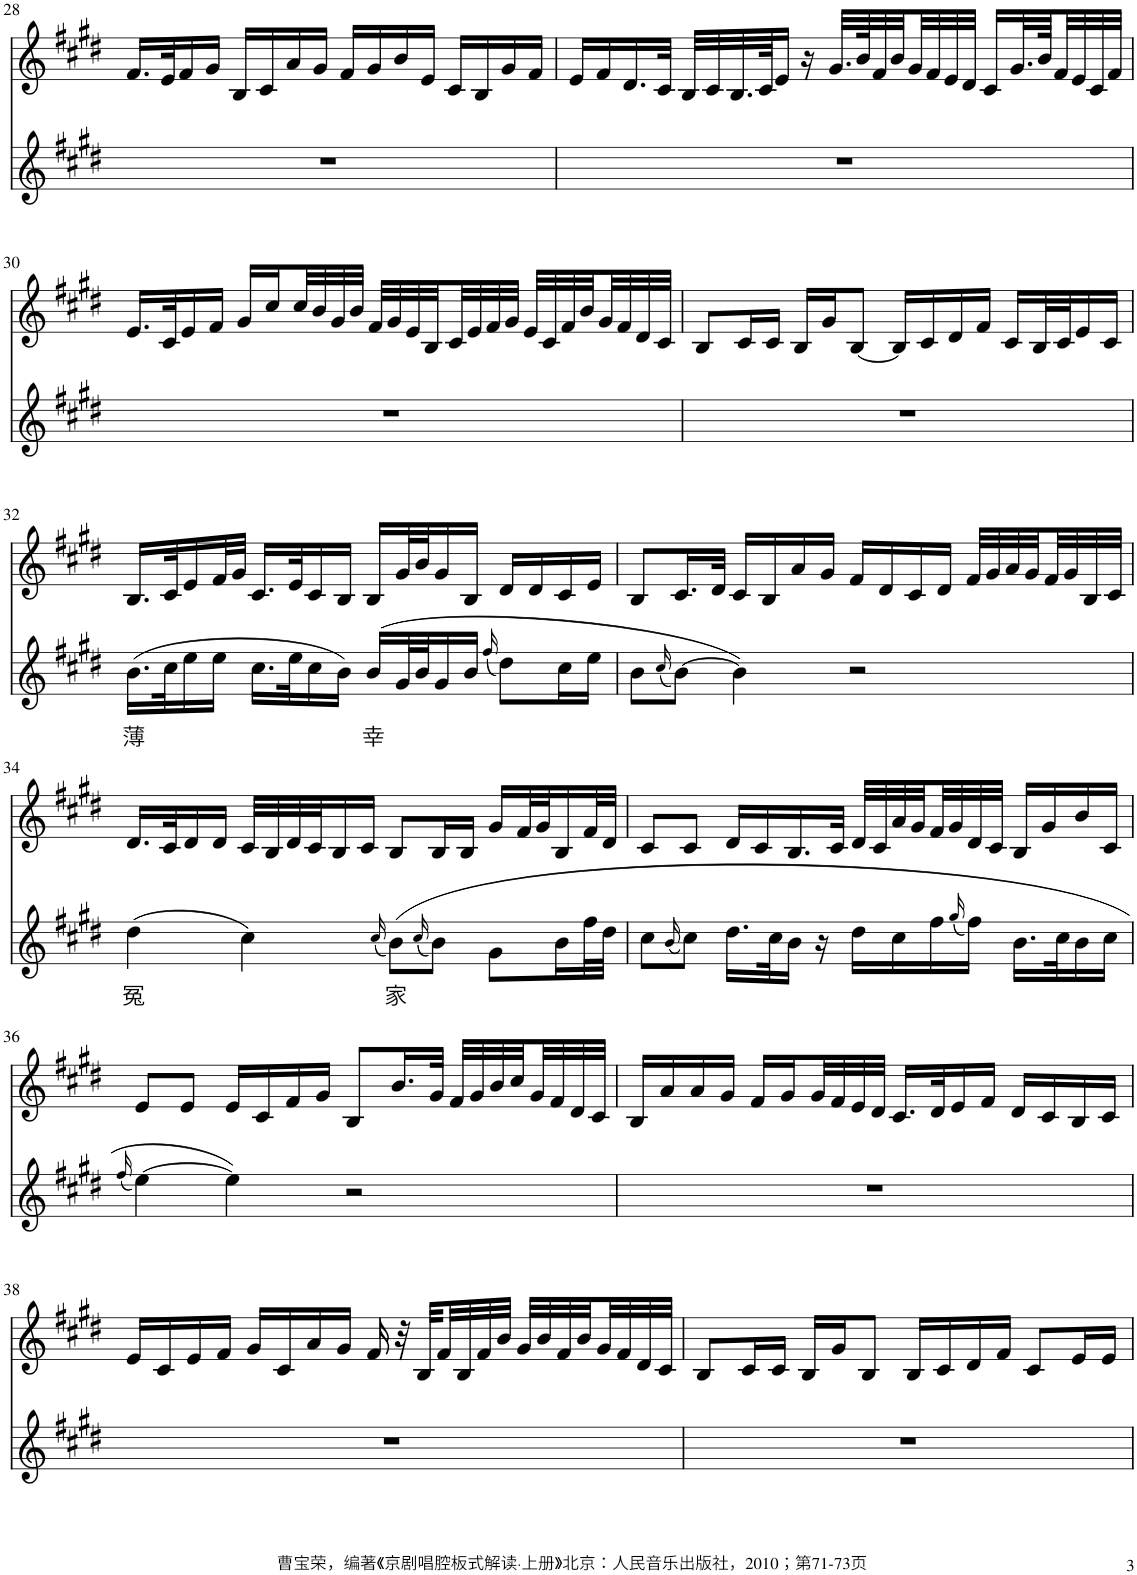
**kern	**text	**kern
*part2	*part2	*part1
*staff2	*staff2	*staff1
*I"Piano	*	*I"Piano
*I'Pno	*	*I'Pno
!!LO:PB:g=z
*clefG2	*	*clefG2
*k[f#c#g#d#]	*	*k[f#c#g#d#]
*M4/4	*	*M4/4
=28	=28	=28
1r	.	16.f#/LL
.	.	32e/K
.	.	16f#/
.	.	16g#/JJ
.	.	16B/LL
.	.	16c#/
.	.	16a/
.	.	16g#/JJ
.	.	16f#/LL
.	.	16g#/
.	.	16b/
.	.	16e/JJ
.	.	16c#/LL
.	.	16B/
.	.	16g#/
.	.	16f#/JJ
=29	=29	=29
1r	.	16e/LL
.	.	16f#/
.	.	16.d#/
.	.	32c#/JJk
.	.	32B/LLL
.	.	32c#/
.	.	32.B/
.	.	64c#/JK
.	.	16e/JJ
.	.	16r
.	.	32.g#/LLL
.	.	64b/K
.	.	32f#/
.	.	32b/
.	.	32g#/
.	.	32f#/
.	.	32e/
.	.	32d#/JJJ
.	.	16c#/LL
.	.	32.g#/L
.	.	64b/K
.	.	32f#/
.	.	32e/
.	.	32c#/
.	.	32f#/JJJ
!!LO:LB:g=z
=30	=30	=30
1r	.	16.e/LL
.	.	32c#/K
.	.	16e/
.	.	16f#/JJ
.	.	16g#/LL
.	.	16cc#/
.	.	32cc#/L
.	.	32b/
.	.	32g#/
.	.	32b/JJJ
.	.	32f#/LLL
.	.	32g#/
.	.	32e/
.	.	32B/
.	.	32c#/
.	.	32e/
.	.	32f#/
.	.	32g#/JJJ
.	.	32e/LLL
.	.	32c#/
.	.	32f#/
.	.	32b/
.	.	32g#/
.	.	32f#/
.	.	32d#/
.	.	32c#/JJJ
=31	=31	=31
1r	.	8B/L
.	.	16c#/L
.	.	16c#/JJ
.	.	16B/LL
.	.	16g#/J
.	.	[8B/J
.	.	16B/LL]
.	.	16c#/
.	.	16d#/
.	.	16f#/JJ
.	.	16c#/LL
.	.	32B/L
.	.	32c#/J
.	.	16e/
.	.	16c#/JJ
!!LO:LB:g=z
=32	=32	=32
!	!LO:LY:b	!
(16.b\LL	薄	16.B/LL
32cc#\K	.	32c#/K
16ee\	.	16e/
16ee\JJ	.	32f#/L
.	.	32g#/JJJ
16.cc#\LL	.	16.c#/LL
32ee\K	.	32e/K
16cc#\	.	16c#/
16b\JJ)	.	16B/JJ
!	!LO:LY:b	!
(16b/LL	幸	16B/LL
32g#/L	.	32g#/L
32b/J	.	32b/J
16g#/	.	16g#/
16b/JJ	.	16B/JJ
(16qff#/	.	.
8dd#\L)	.	16d#/LL
.	.	16d#/
16cc#\L	.	16c#/
16ee\JJ	.	16e/JJ
=33	=33	=33
8b\L	.	8B/L
(16qcc#/	.	.
[8b\J)	.	16.c#/L
.	.	32d#/JJk
4b\])	.	16c#/LL
.	.	16B/
.	.	16a/
.	.	16g#/JJ
2r	.	16f#/LL
.	.	16d#/
.	.	16c#/
.	.	16d#/JJ
.	.	32f#/LLL
.	.	32g#/
.	.	32a/
.	.	32g#/
.	.	32f#/
.	.	32g#/
.	.	32B/
.	.	32c#/JJJ
!!LO:LB:g=z
=34	=34	=34
!	!LO:LY:b	!
(4dd#\	冤	16.d#/LL
.	.	32c#/K
.	.	16d#/
.	.	16d#/JJ
4cc#\)	.	32c#/LLL
.	.	32B/
.	.	32d#/
.	.	32c#/J
.	.	16B/
.	.	16c#/JJ
(16qcc#/	.	.
!	!LO:LY:b	!
(8b\L)	家	8B/L
(16qcc#/	.	.
8b\J)	.	16B/L
.	.	16B/JJ
8g#\L	.	16g#/LL
.	.	32f#/L
.	.	32g#/J
16b\L	.	16B/
32ff#\L	.	32f#/L
32dd#\JJJ	.	32d#/JJJ
=35	=35	=35
8cc#\L	.	8c#/L
(16qb/	.	.
8cc#\J)	.	8c#/J
16.dd#\LL	.	16d#/LL
.	.	16c#/
32cc#\K	.	.
16b\JJ	.	16.B/
16r	.	.
.	.	32c#/JJk
16dd#\LL	.	32d#/LLL
.	.	32c#/
16cc#\	.	32a/
.	.	32g#/
16ff#\	.	32f#/
.	.	32g#/
(16qgg#/	.	.
16ff#\JJ)	.	32d#/
.	.	32c#/JJJ
16.b\LL	.	16B/LL
.	.	16g#/
32cc#\K	.	.
16b\	.	16b/
16cc#\JJ	.	16c#/JJ
!!LO:LB:g=z
=36	=36	=36
(16qff#/	.	.
[4ee\)	.	8e/L
.	.	8e/J
4ee\])	.	16e/LL
.	.	16c#/
.	.	16f#/
.	.	16g#/JJ
2r	.	8B/L
.	.	16.b/L
.	.	32g#/JJk
.	.	32f#/LLL
.	.	32g#/
.	.	32b/
.	.	32cc#/
.	.	32g#/
.	.	32f#/
.	.	32d#/
.	.	32c#/JJJ
=37	=37	=37
1r	.	16B/LL
.	.	16a/
.	.	16a/
.	.	16g#/JJ
.	.	16f#/LL
.	.	16g#/
.	.	32g#/L
.	.	32f#/
.	.	32e/
.	.	32d#/JJJ
.	.	16.c#/LL
.	.	32d#/K
.	.	16e/
.	.	16f#/JJ
.	.	16d#/LL
.	.	16c#/
.	.	16B/
.	.	16c#/JJ
!!LO:LB:g=z
=38	=38	=38
1r	.	16e/LL
.	.	16c#/
.	.	16e/
.	.	16f#/JJ
.	.	16g#/LL
.	.	16c#/
.	.	16a/
.	.	16g#/JJ
.	.	16f#/
.	.	32r
.	.	32B/LLL
.	.	32f#/
.	.	32B/
.	.	32f#/
.	.	32b/JJJ
.	.	32g#/LLL
.	.	32b/
.	.	32f#/
.	.	32b/
.	.	32g#/
.	.	32f#/
.	.	32d#/
.	.	32c#/JJJ
=39	=39	=39
1r	.	8B/L
.	.	16c#/L
.	.	16c#/JJ
.	.	16B/LL
.	.	16g#/J
.	.	8B/J
.	.	16B/LL
.	.	16c#/
.	.	16d#/
.	.	16f#/JJ
.	.	8c#/L
.	.	16e/L
.	.	16e/JJ
=	=	=
*-	*-	*-
